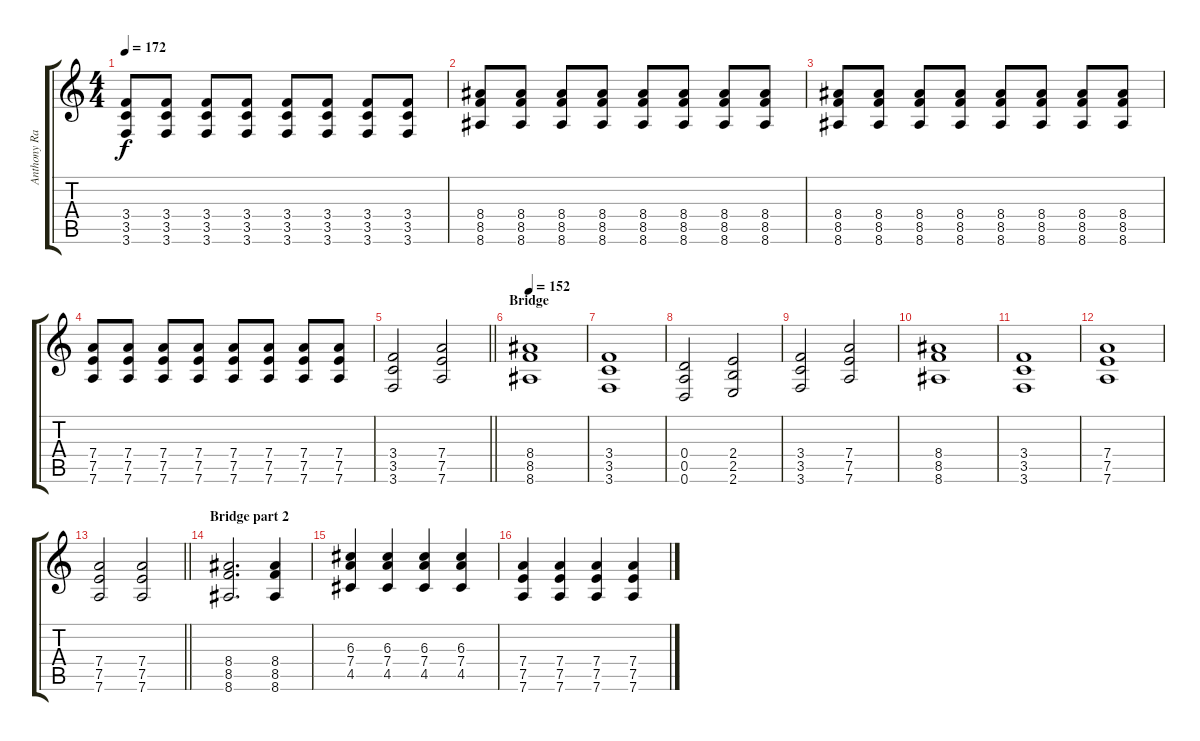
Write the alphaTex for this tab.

\track ("Anthony Raneri" "Anthony Ra") {instrument overdrivenguitar}
\staff {score tabs}
\tuning (E4 B3 G3 D3 A2 D2) {hide}
\ts (4 4)
\tempo 172
\clef g2
\ks c
(3.4 3.5 3.6).8{dy f} (3.4 3.5 3.6).8 (3.4 3.5 3.6).8 (3.4 3.5 3.6).8 (3.4 3.5 3.6).8 (3.4 3.5 3.6).8 (3.4 3.5 3.6).8 (3.4 3.5 3.6).8 |
(8.4 8.5 8.6).8 (8.4 8.5 8.6).8 (8.4 8.5 8.6).8 (8.4 8.5 8.6).8 (8.4 8.5 8.6).8 (8.4 8.5 8.6).8 (8.4 8.5 8.6).8 (8.4 8.5 8.6).8 |
(8.4 8.5 8.6).8 (8.4 8.5 8.6).8 (8.4 8.5 8.6).8 (8.4 8.5 8.6).8 (8.4 8.5 8.6).8 (8.4 8.5 8.6).8 (8.4 8.5 8.6).8 (8.4 8.5 8.6).8 |
(7.4 7.5 7.6).8 (7.4 7.5 7.6).8 (7.4 7.5 7.6).8 (7.4 7.5 7.6).8 (7.4 7.5 7.6).8 (7.4 7.5 7.6).8 (7.4 7.5 7.6).8 (7.4 7.5 7.6).8 |
\barLineRight lightlight
(3.4 3.5 3.6).2 (7.4 7.5 7.6).2 |
\section ("" "Bridge")
\tempo 152
(8.4 8.5 8.6).1 |
(3.4 3.5 3.6).1 |
(0.4 0.5 0.6).2 (2.4 2.5 2.6).2 |
(3.4 3.5 3.6).2 (7.4 7.5 7.6).2 |
(8.4 8.5 8.6).1 |
(3.4 3.5 3.6).1 |
(7.4 7.5 7.6).1 |
\barLineRight lightlight
(7.4 7.5 7.6).2 (7.4 7.5 7.6).2 |
\section ("" "Bridge part 2")
(8.4 8.5 8.6).2{d} (8.4 8.5 8.6).4 |
(6.3 7.4 4.5).4 (6.3 7.4 4.5).4 (6.3 7.4 4.5).4 (6.3 7.4 4.5).4 |
(7.4 7.5 7.6).4 (7.4 7.5 7.6).4 (7.4 7.5 7.6).4 (7.4 7.5 7.6).4
